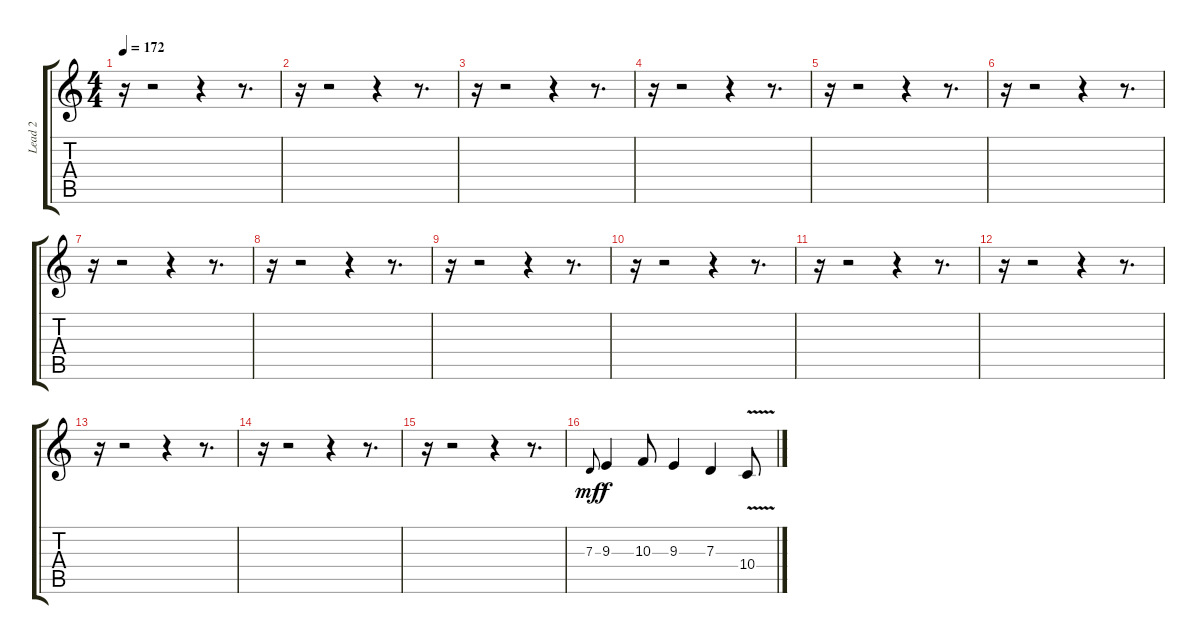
\track ("Lead 2" "Lead 2") {instrument acousticgrandpiano}
\staff {score tabs}
\tuning (E4 B3 G3 D3 A2 E2) {hide}
\ts (4 4)
\tempo 172
\clef g2
\ks c
r.16{dy f} r.2 r.4 r.8{d} |
r.16 r.2 r.4 r.8{d} |
r.16 r.2 r.4 r.8{d} |
r.16 r.2 r.4 r.8{d} |
r.16 r.2 r.4 r.8{d} |
r.16 r.2 r.4 r.8{d} |
r.16 r.2 r.4 r.8{d} |
r.16 r.2 r.4 r.8{d} |
r.16 r.2 r.4 r.8{d} |
r.16 r.2 r.4 r.8{d} |
r.16 r.2 r.4 r.8{d} |
r.16 r.2 r.4 r.8{d} |
r.16 r.2 r.4 r.8{d} |
r.16 r.2 r.4 r.8{d} |
r.16 r.2 r.4 r.8{d} |
7.3.8{gr onbeat dy mf} 9.3.4{dy f} 10.3.8 9.3.4 7.3.4 10.4{v}.8
